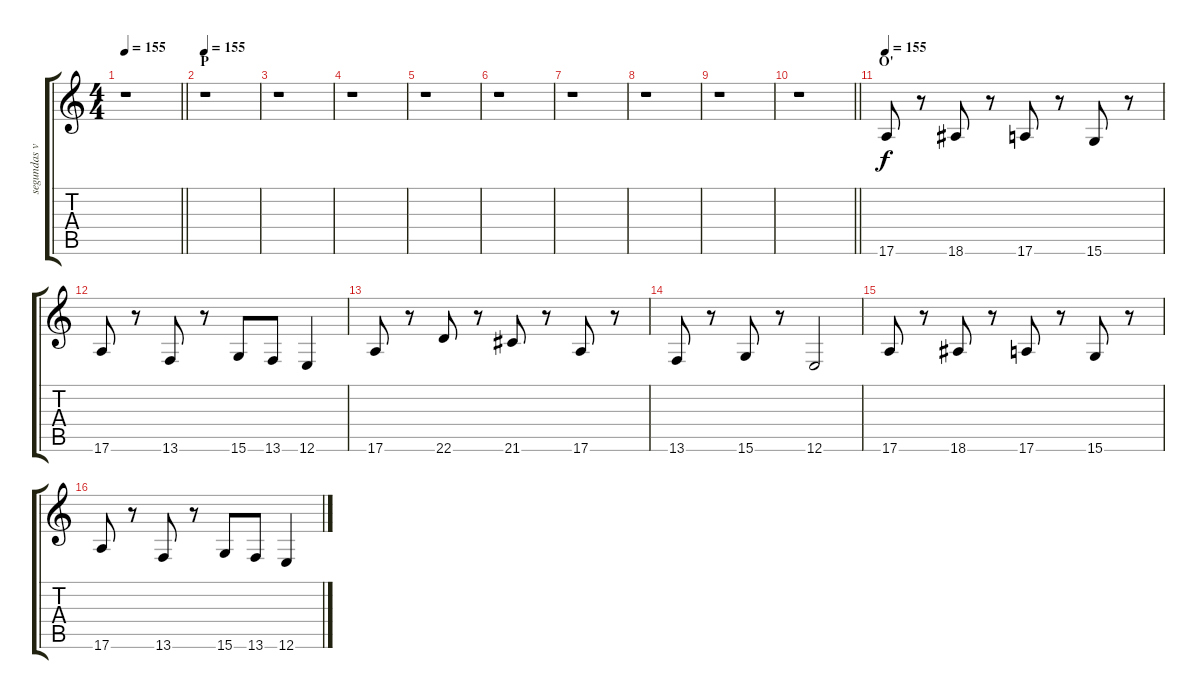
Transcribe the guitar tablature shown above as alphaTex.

\track ("segundas voces(bajas)" "segundas v") {instrument lead6voice}
\staff {score tabs}
\tuning (E4 B3 G3 D3 A2 E2) {hide}
\ts (4 4)
\tempo 155
\clef g2
\barLineRight lightlight
\ks c
r.1{dy f} |
\section ("" "P")
\tempo 155
r.1 |
r.1 |
r.1 |
r.1 |
r.1 |
r.1 |
r.1 |
r.1 |
\barLineRight lightlight
r.1 |
\section ("" "O'")
\tempo 155
17.6.8{volume 8 instrument choiraahs} r.8 18.6.8 r.8 17.6.8 r.8 15.6.8 r.8 |
17.6.8 r.8 13.6.8 r.8 15.6.8 13.6.8 12.6.4 |
17.6.8{volume 8 instrument choiraahs} r.8 22.6.8 r.8 21.6.8 r.8 17.6.8 r.8 |
13.6.8 r.8 15.6.8 r.8 12.6.2 |
17.6.8{volume 8 instrument choiraahs} r.8 18.6.8 r.8 17.6.8 r.8 15.6.8 r.8 |
17.6.8 r.8 13.6.8 r.8 15.6.8 13.6.8 12.6.4
